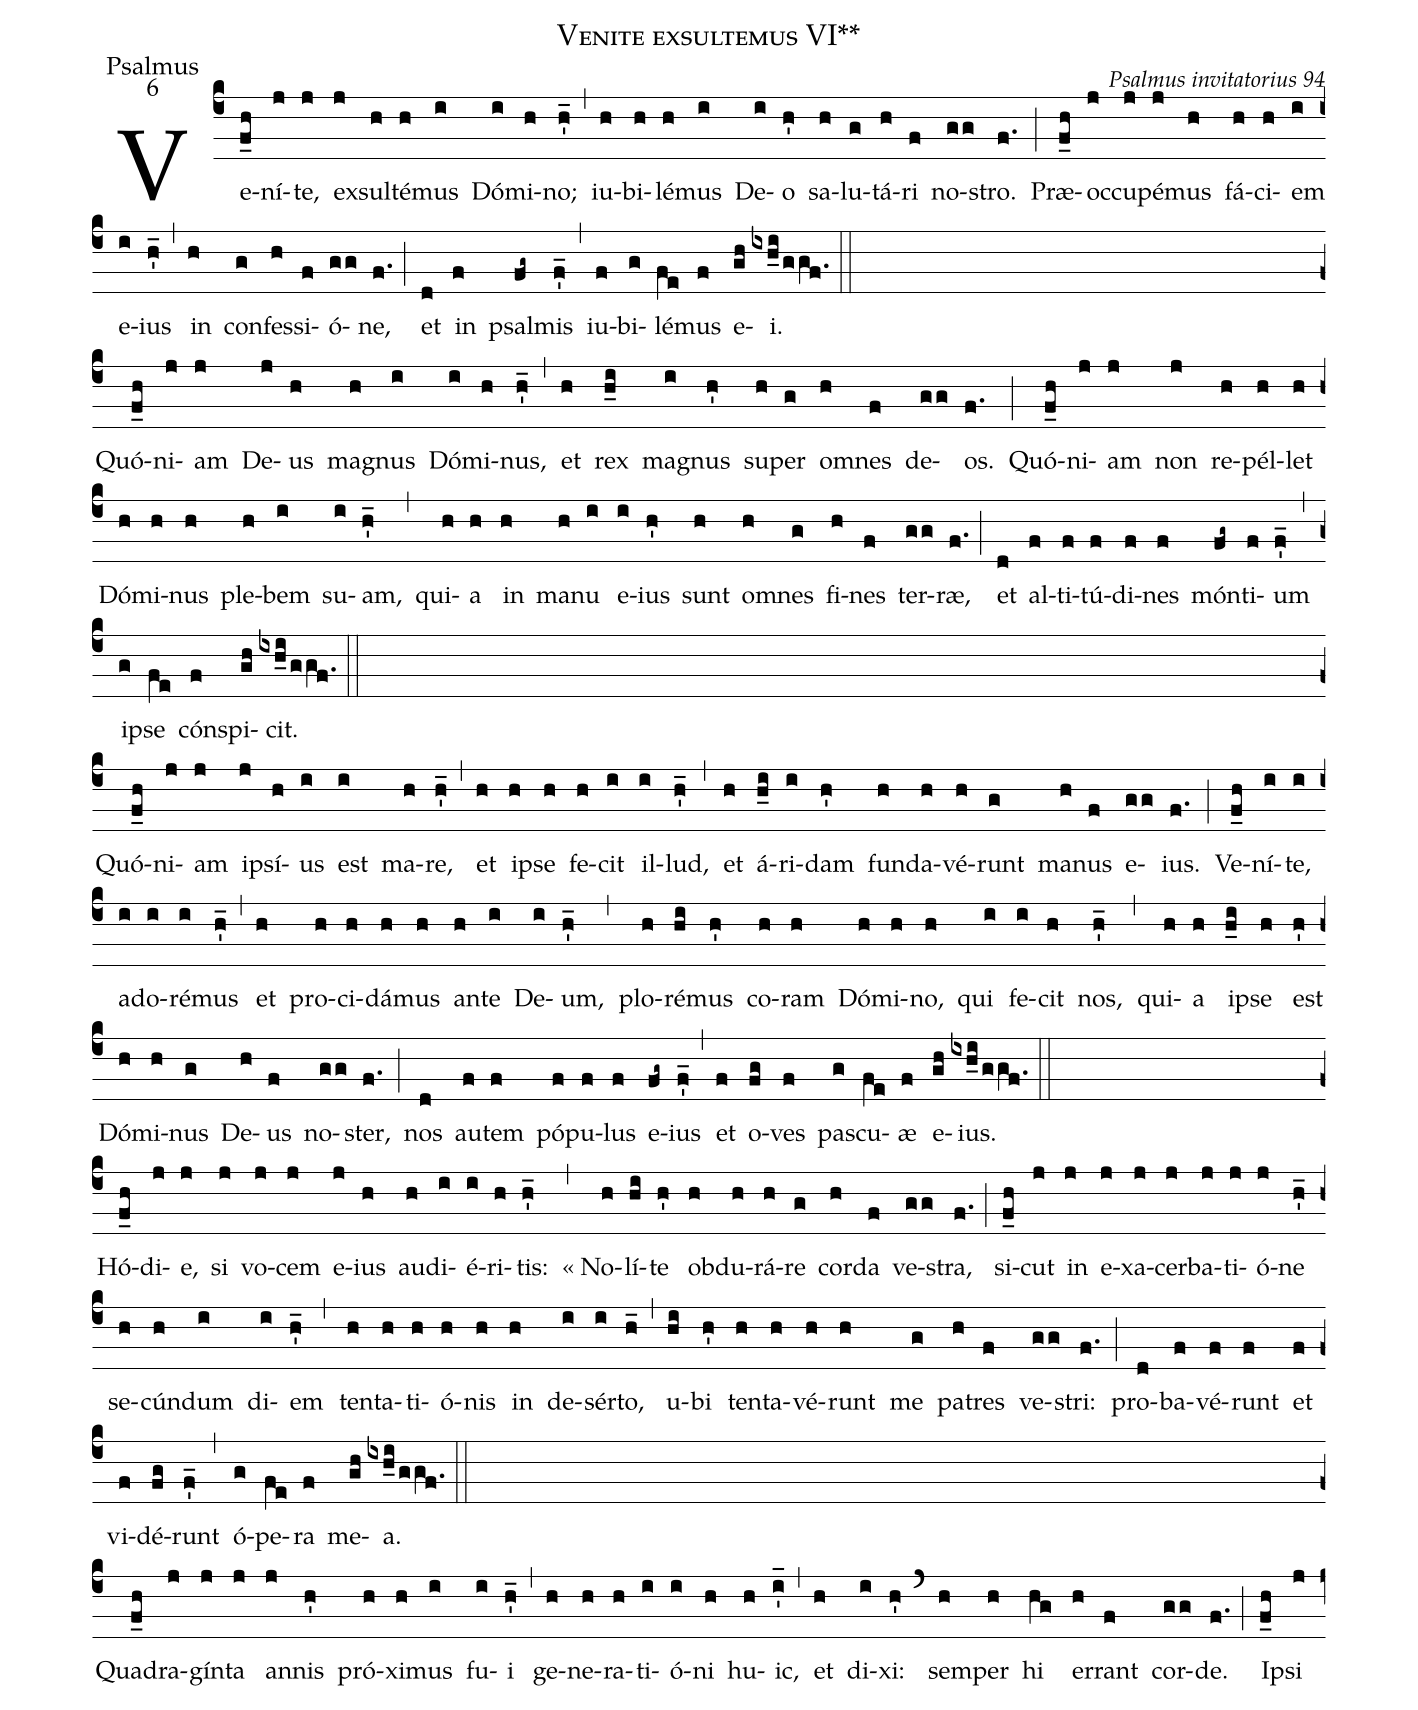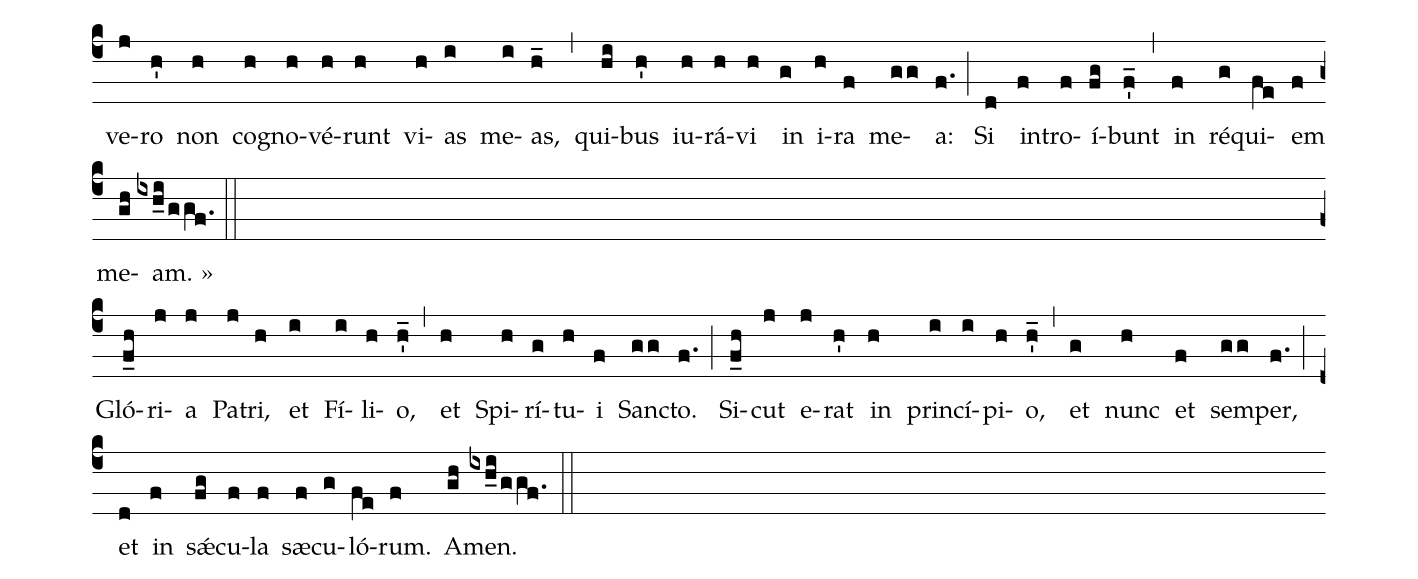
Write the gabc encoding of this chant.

name:Venite exsultemus VI**;
office-part:Psalmus;
mode:6;
commentary:Psalmus  invitatorius 94;
%%
(c4)Ve(f_h)ní(j)te,(j) ex(j)sul(h)té(h)mus(i) Dó(i)mi(h)no;(h'_) (,)
iu(h)bi(h)lé(h)mus(i) De(i)o(h') sa(h)lu(g)tá(h)ri(f) no(gg)stro.(f.) (;)
Præ(f_h)oc(j)cu(j)pé(j)mus(h) fá(h)ci(h)em(i) e(i)ius(h'_) (,)
in(h) con(g)fes(h)si(f)ó(gg)ne,(f.) (;)
et(d) in(f) psal(fg~)mis(f'_) (,)
iu(f)bi(g)lé(fe)mus(f) e(gh)i.(ixh_i/ggf.) (::Z)

Quó(f_h)ni(j)am(j) De(j)us(h) ma(h)gnus(i) Dó(i)mi(h)nus,(h'_) (,)
et(h) rex(h_i) ma(i)gnus(h') su(h)per(g) om(h)nes(f) de(gg)os.(f.) (;)
Quó(f_h)ni(j)am(j) non(j) re(h)pél(h)let(h) Dó(h)mi(h)nus(h) ple(h)bem(i) su(i)am,(h'_) (,)
qui(h)a(h) in(h) ma(h)nu(i) e(i)ius(h') sunt(h) om(h)nes(g) fi(h)nes(f) ter(gg)ræ,(f.) (;)
et(d) al(f)ti(f)tú(f)di(f)nes(f) món(fg~)ti(f)um(f'_) (,) i(g)pse(fe) cón(f)spi(gh)cit.(ixh_i/ggf.) (::Z)

Quó(f_h)ni(j)am(j) i(j)psí(h)us(i) est(i) ma(h)re,(h'_) (,)
et(h) i(h)pse(h) fe(h)cit(i) il(i)lud,(h'_) (,)
et(h) á(h_i)ri(i)dam(h') fun(h)da(h)vé(h)runt(g) ma(h)nus(f) e(gg)ius.(f.) (;)
Ve(f_h)ní(i)te,(i) a(i)do(i)ré(i)mus(h'_) (,) et(h) pro(h)ci(h)dá(h)mus(h) an(h)te(i) De(i)um,(h'_) (,)
plo(h)ré(hi)mus(h') co(h)ram(h) Dó(h)mi(h)no,(h) qui(i) fe(i)cit(h) nos,(h'_) (,)
qui(h)a(h) i(h_i)pse(h) est(h') Dó(h)mi(h)nus(g) De(h)us(f) no(gg)ster,(f.) (;)
nos(d) au(f)tem(f) pó(f)pu(f)lus(f) e(fg~)ius(f'_) (,)
et(f) o(fg)ves(f) pa(g)scu(fe)æ(f) e(gh)ius.(ixh_i/ggf.) (::Z)

Hó(f_h)di(j)e,(j) si(j) vo(j)cem(j) e(j)ius(h) au(h)di(i)é(i)ri(h)tis:(h'_) (,)
« No(h)lí(hi)te(h') ob(h)du(h)rá(h)re(g) cor(h)da(f) ve(gg)stra,(f.) (;)
si(f_h)cut(j) in(j) e(j)xa(j)cer(j)ba(j)ti(j)ó(j)ne(h'_) se(h)cún(h)dum(i) di(i)em(h'_) (,)
ten(h)ta(h)ti(h)ó(h)nis(h) in(h) de(i)sér(i)to,(h_) (,)
u(hi)bi(h') ten(h)ta(h)vé(h)runt(h) me(g) pa(h)tres(f) ve(gg)stri:(f.) (;)
pro(d)ba(f)vé(f)runt(f) et(f) vi(f)dé(fg)runt(f'_) (,)
ó(g)pe(fe)ra(f) me(gh)a.(ixh_i/ggf.) (::Z)

Qua(f_h)dra(j)gín(j)ta(j) an(j)nis(h') pró(h)xi(h)mus(i) fu(i)i(h'_) (,)
ge(h)ne(h)ra(h)ti(i)ó(i)ni(h) hu(h)ic,(i'_) (,)
et(h) di(i)xi:(h') (`) sem(h)per(h) hi(hg) er(h)rant(f) cor(gg)de.(f.) (;)
I(f_h)psi(j) ve(j)ro(h') non(h) co(h)gno(h)vé(h)runt(h) vi(h)as(i) me(i)as,(h_) (,)
qui(hi)bus(h') iu(h)rá(h)vi(h) in(g) i(h)ra(f) me(gg)a:(f.) (;)
Si(d) in(f)tro(f)í(fg)bunt(f'_) (,)
in(f) ré(g)qui(fe)em(f) me(gh)am. »(ixh_i/ggf.) (::Z)

Gló(f_h)ri(j)a(j) Pa(j)tri,(h) et(i) Fí(i)li(h)o,(h'_) (,)
et(h) Spi(h)rí(g)tu(h)i(f) San(gg)cto.(f.) (;)
Si(f_h)cut(j) e(j)rat(h') in(h) prin(i)cí(i)pi(h)o,(h'_) (,)
et(g) nunc(h) et(f) sem(gg)per,(f.) (;)
et(d) in(f) s<sp>'ae</sp>(fg)cu(f)la(f) sæ(f)cu(g)ló(fe)rum.(f) A(gh)men.(ixh_i/ggf.) (::Z)
